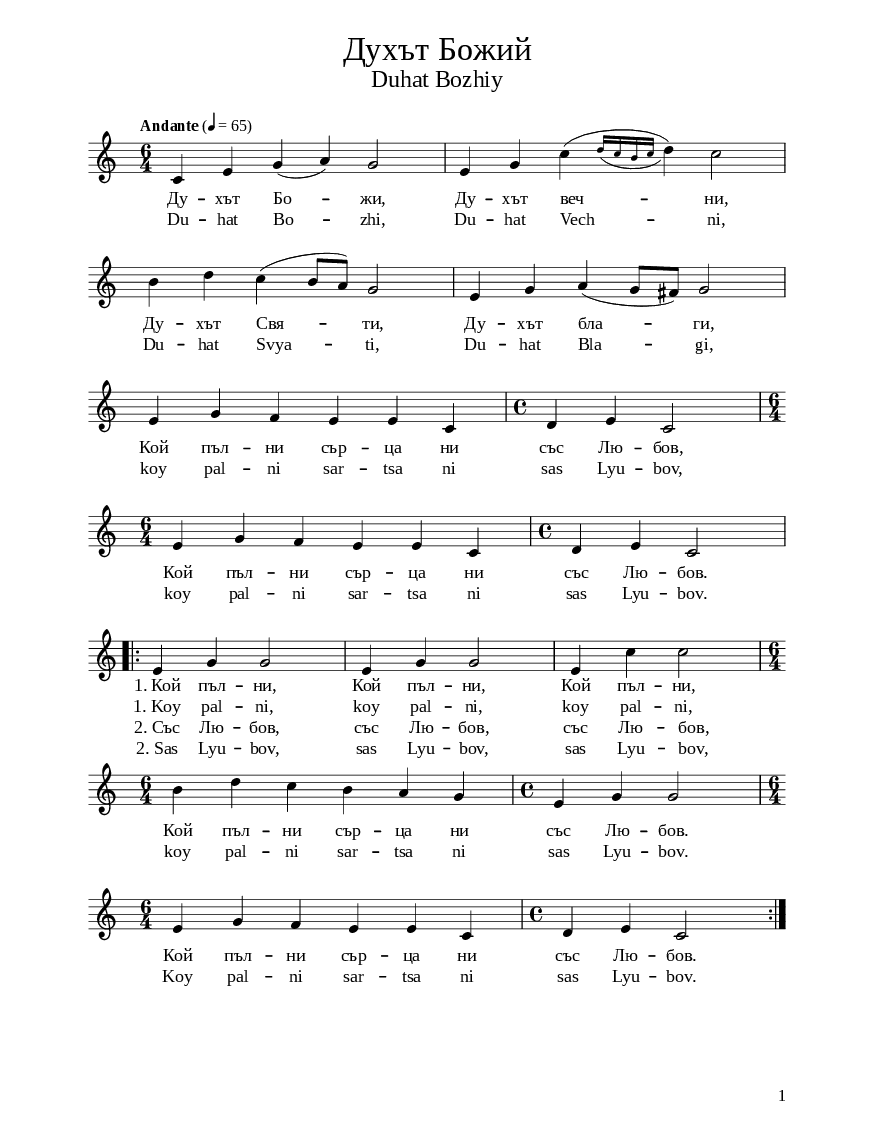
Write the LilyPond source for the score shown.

\version "2.24.1"

% include paper part and global functions
\include "include/globals.ily"

\bookpart {
  \label #'ref079
  \tocItem \markup "Духът Божий – Duhat Bozhiy"
  \include "include/bookpart-paper.ily"
  \score {
    \include "include/score-layout.ily"

    \new Voice \relative c' {
      \clef treble
      \key c \major
      \time 6/4
      \tempoFunc "Andante" 4 "65"


      c4 e g (a ) g2 | e4 g c4 ( \acciaccatura {d16c b c}) d4 c2 \break

      b4 d c (b8 a ) g2 | e 4 g a ( g8 fis ) g2 \break

      e4 g f e e c | \time 4/4 d e c2 \break

      \time 6/4  e4 g f e e c | \time 4/4 d e c2 \break

      \repeat volta 2 {
        e4 g g2 | e4 g g2 | e4 c' c2 | \break

        \time 6/4  b4 d c b a g | \time 4/4 e g g2 | \break

        \time 6/4 e4 g f e e c | \time 4/4 d e c2 \break



      }


    }

    \addlyrics {
      Ду -- хът Бо -- жи, Ду -- хът веч -- ни,

      Ду -- хът Свя -- ти, Ду -- хът бла -- ги,

      Кой пъл -- ни сър -- ца ни със Лю -- бов,

      Кой пъл -- ни сър -- ца ни със Лю -- бов.

      "1. Кой" пъл -- ни, Кой пъл -- ни, Кой пъл -- ни,

      Кой пъл -- ни сър -- ца ни със Лю -- бов.

      Кой пъл -- ни сър -- ца ни със Лю -- бов.
    }

    \addlyrics {
      Du -- hat Bo -- zhi, Du -- hat Vech -- ni,

      Du -- hat Svya -- ti, Du -- hat Bla -- gi,

      koy pal -- ni sar -- tsa ni sas Lyu -- bov,

      koy pal -- ni sar -- tsa ni sas Lyu -- bov.

      "1. Koy" pal -- ni, koy pal -- ni, koy pal -- ni,

      koy pal -- ni sar -- tsa ni sas Lyu -- bov.

      Koy pal -- ni sar -- tsa ni sas Lyu -- bov.
    }

    \addlyrics {
      " " " " " " " " " " " " " " " "

      " " " " " " " " " " " " " " " "

      " " " " " " " " " " " " " " " " " "

      " " " " " " " " " " " " " " " " " "

      "2. Със" Лю -- бов, със Лю -- бов, със Лю -- бов,

      " " " " " " " " " " " " " " " " " "

      " " " " " " " " " " " " " " " " " "
    }

    \addlyrics {
      " " " " " " " " " " " " " " " "

      " " " " " " " " " " " " " " " "

      " " " " " " " " " " " " " " " " " "

      " " " " " " " " " " " " " " " " " "

      "2. Sas" Lyu -- bov, sas Lyu -- bov, sas Lyu -- bov,

      " " " " " " " " " " " " " " " " " "

      " " " " " " " " " " " " " " " " " "
    }

    \header {
      title = \titleFunc "Духът Божий" "Duhat Bozhiy"
    }

    \midi{}

  } % score

  \pageBreak

  % include foreign translation(s) of the song
  \version "2.24.1"

\markup \fill-line { \fontsize #deTitleFontSize "Der Geist Gottes" }
\markup \null
\markup \null
\markup \fontsize #deCoupletFontSize {
  \hspace #16
  \override #`(baseline-skip . ,deCoupletBaselineSkip)

  \column {
       
  \line { " "Geist Gottes, ewiger Geist,  }

  \line { " "heiliger Geist, gütigr Geist,   }

  \line { " "Wer/Er* erfüllt unsere Herzen mit Liebe,   }

  \line { " "Wer erfüllt unsere Herzen mit Liebe?!  }

  \line { " "Wer erfüllt, Wer erfüllt, Wer erfüllt,  }

  \line { " "Wer erfüllt unsere Herzen mit Liebe,  }

  \line { " "Wer erfüllt unsere Herzen mit Liebe.  }


  \line { " "Mit Liebe, mit Liebe, mit Liebe.  }

  \line { " "Wer erfüllt unsere Herzen mit Liebe,  }

  \line { " "Wer erfüllt unsere Herzen mit Liebe?!  }
       
    }
    
    
}


} % bookpart
